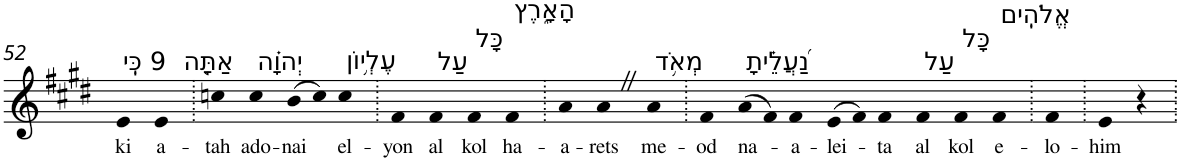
**kern	**text
*part1	*part1
*staff1	*staff1
*I"Piano	*
*I'Pno	*
!!LO:PB:g=z
*clefG2	*
*k[f#c#g#d#]	*
*E:	*
=52	=52
!LO:TX:a:t=9 כִּֽי	!
!	!LO:LY:b
4e	ki
!LO:TX:a:t=אַתָּ֤ה	!
!	!LO:LY:b
4e	a-
=53.	=53.
!	!LO:LY:b
4ccn	-tah
!LO:TX:a:t=יְהוָ֗ה	!
!	!LO:LY:b
4cc	ado-
!	!LO:LY:b
(>8b	-nai
8cc)	.
!LO:TX:a:t=עֶלְי֥וֹן	!
!	!LO:LY:b
4cc	el-
=54.	=54.
!	!LO:LY:b
4f#	-yon
!LO:TX:a:t=עַל	!
!	!LO:LY:b
4f#	al
!LO:TX:a:t=כָּל	!
!	!LO:LY:b
4f#	kol
!LO:TX:a:t=הָאָ֑רֶץ	!
!	!LO:LY:b
4f#	ha-
=55.	=55.
!	!LO:LY:b
4a	-a-
!	!LO:LY:b
4aZ	-rets
!LO:TX:a:t=מְאֹ֥ד	!
!	!LO:LY:b
4a	me-
=56.	=56.
!	!LO:LY:b
4f#	-od
!LO:TX:a:t=נַ֝עֲלֵ֗יתָ	!
!	!LO:LY:b
(>8a	na-
8f#)	.
!	!LO:LY:b
4f#	-a-
!	!LO:LY:b
(>8e	-lei-
8f#)	.
!	!LO:LY:b
4f#	-ta
!LO:TX:a:t=עַל	!
!	!LO:LY:b
4f#	al
!LO:TX:a:t=כָּל	!
!	!LO:LY:b
4f#	kol
!LO:TX:a:t=אֱלֹהִֽים	!
!	!LO:LY:b
4f#	e-
=57.	=57.
!	!LO:LY:b
4f#	-lo-
=58.	=58.
!	!LO:LY:b
4e	-him
4r	.
=.	=.
*-	*-
